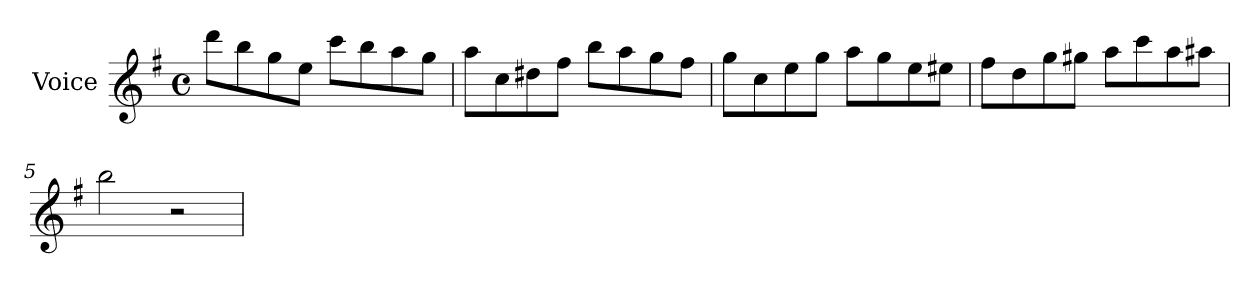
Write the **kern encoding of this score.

**kern
*part1
*staff1
*I"Voice
*I'Voice
*clefG2
*k[f#]
*M4/4
*met(c)
=1
8ddd\L
8bb\
8gg\
8ee\J
8ccc\L
8bb\
8aa\
8gg\J
=2
8aa\L
8cc\
8dd#X\
8ff#\J
8bb\L
8aa\
8gg\
8ff#\J
=3
8gg\L
8cc\
8ee\
8gg\J
8aa\L
8gg\
8ee\
8ee#X\J
=4
8ff#\L
8dd\
8gg\
8gg#X\J
8aa\L
8ccc\
8aa\
8aa#X\J
=5
2bb\
2rcc
=
*-
